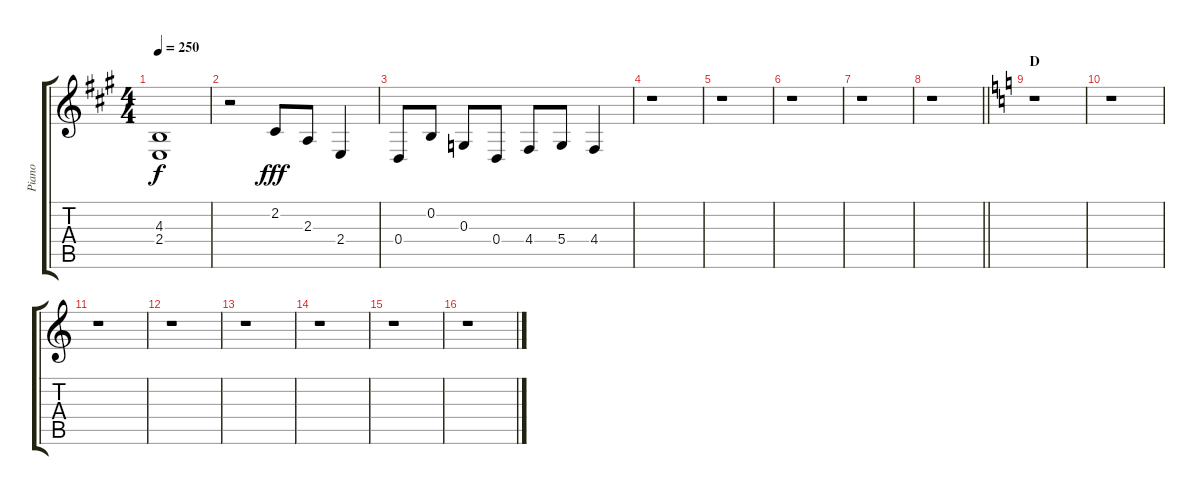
\track ("Piano" "Piano") {instrument acousticgrandpiano}
\staff {score tabs}
\tuning (E4 B3 G3 D3 A2 E2) {hide}
\ts (4 4)
\tempo 250
\clef g2
\ks a
(4.3{t} 2.4{t}).1{dy f} |
r.2 2.2.8{dy fff} 2.3.8 2.4.4 |
0.4.8 0.2.8 0.3.8 0.4.8 4.4.8 5.4.8 4.4.4 |
r.1 |
r.1 |
r.1 |
r.1 |
\barLineRight lightlight
r.1 |
\section ("" "D")
\ks c
r.1 |
r.1 |
r.1 |
r.1 |
r.1 |
r.1 |
r.1 |
r.1
